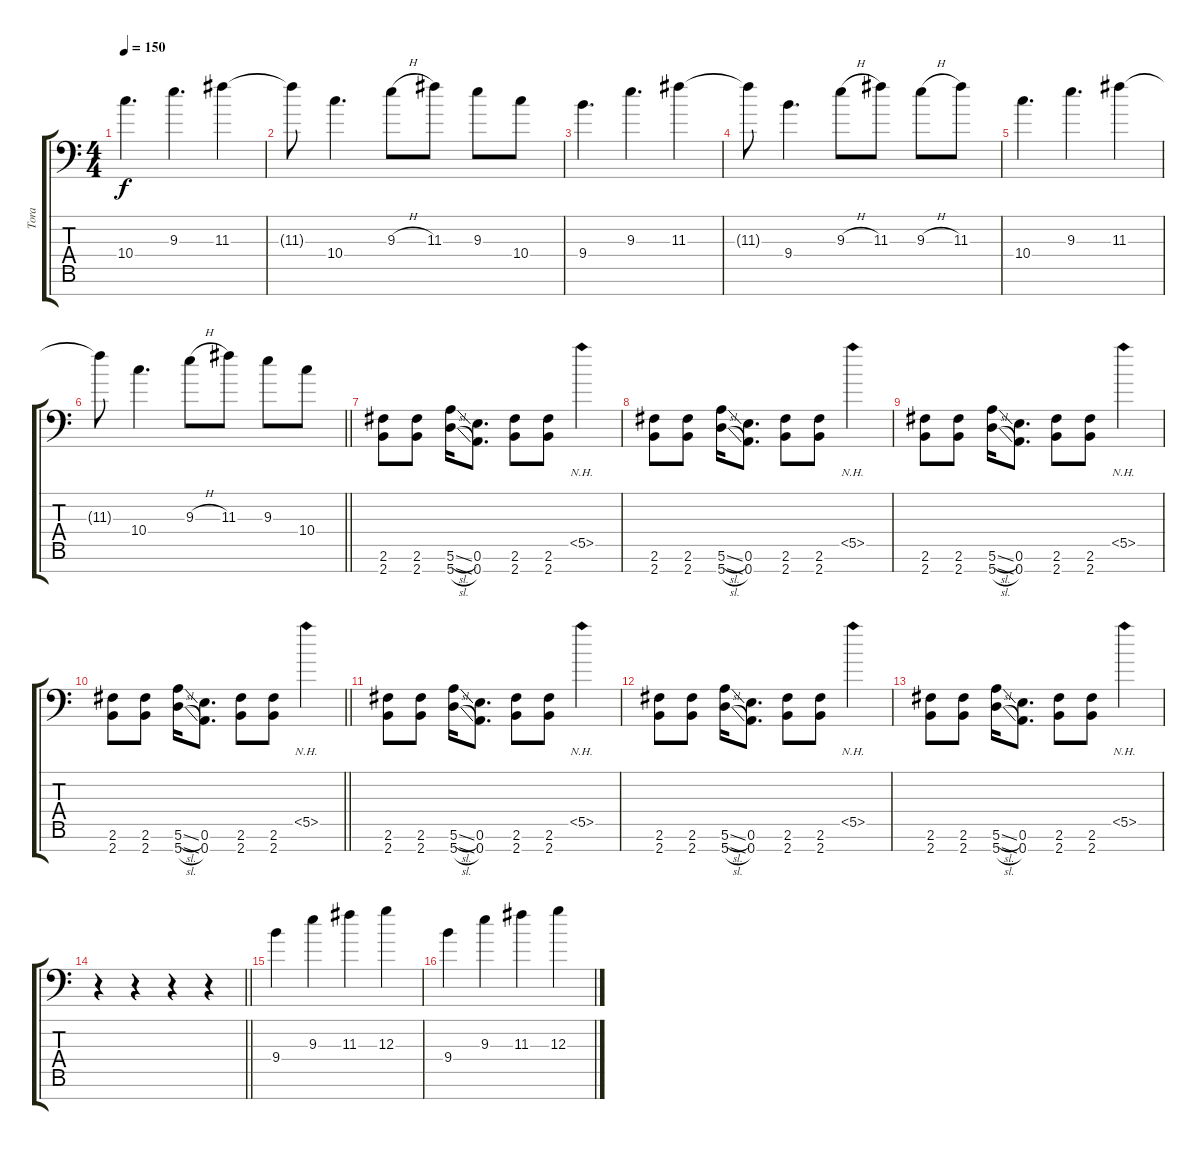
\track ("Tora" "Tora") {instrument distortionguitar}
\staff {score tabs}
\tuning (E4 B3 G3 D3 A2 E2 A1) {hide}
\ts (4 4)
\tempo 150
\clef f4
\ks c
10.4.4{d dy f} 9.3.4{d} 11.3.4 |
11.3{t}.8 10.4.4{d} 9.3{h}.8 11.3.8 9.3.8 10.4.8 |
9.4.4{d} 9.3.4{d} 11.3.4 |
11.3{t}.8 9.4.4{d} 9.3{h}.8 11.3.8 9.3{h}.8 11.3.8 |
10.4.4{d} 9.3.4{d} 11.3.4 |
\barLineRight lightlight
11.3{t}.8 10.4.4{d} 9.3{h}.8 11.3.8 9.3.8 10.4.8 |
\section ("" "")
(2.6 2.7).8 (2.6 2.7).8 (5.6{sl} 5.7{sl}).16 (0.6 0.7).8{d} (2.6 2.7).8 (2.6 2.7).8 5.5{nh}.4 |
(2.6 2.7).8 (2.6 2.7).8 (5.6{sl} 5.7{sl}).16 (0.6 0.7).8{d} (2.6 2.7).8 (2.6 2.7).8 5.5{nh}.4 |
(2.6 2.7).8 (2.6 2.7).8 (5.6{sl} 5.7{sl}).16 (0.6 0.7).8{d} (2.6 2.7).8 (2.6 2.7).8 5.5{nh}.4 |
\barLineRight lightlight
(2.6 2.7).8 (2.6 2.7).8 (5.6{sl} 5.7{sl}).16 (0.6 0.7).8{d} (2.6 2.7).8 (2.6 2.7).8 5.5{nh}.4 |
(2.6 2.7).8 (2.6 2.7).8 (5.6{sl} 5.7{sl}).16 (0.6 0.7).8{d} (2.6 2.7).8 (2.6 2.7).8 5.5{nh}.4 |
(2.6 2.7).8 (2.6 2.7).8 (5.6{sl} 5.7{sl}).16 (0.6 0.7).8{d} (2.6 2.7).8 (2.6 2.7).8 5.5{nh}.4 |
(2.6 2.7).8 (2.6 2.7).8 (5.6{sl} 5.7{sl}).16 (0.6 0.7).8{d} (2.6 2.7).8 (2.6 2.7).8 5.5{nh}.4 |
\barLineRight lightlight
r.4 r.4 r.4 r.4 |
\section ("" "")
9.4.4 9.3.4 11.3.4 12.3.4 |
9.4.4 9.3.4 11.3.4 12.3.4
